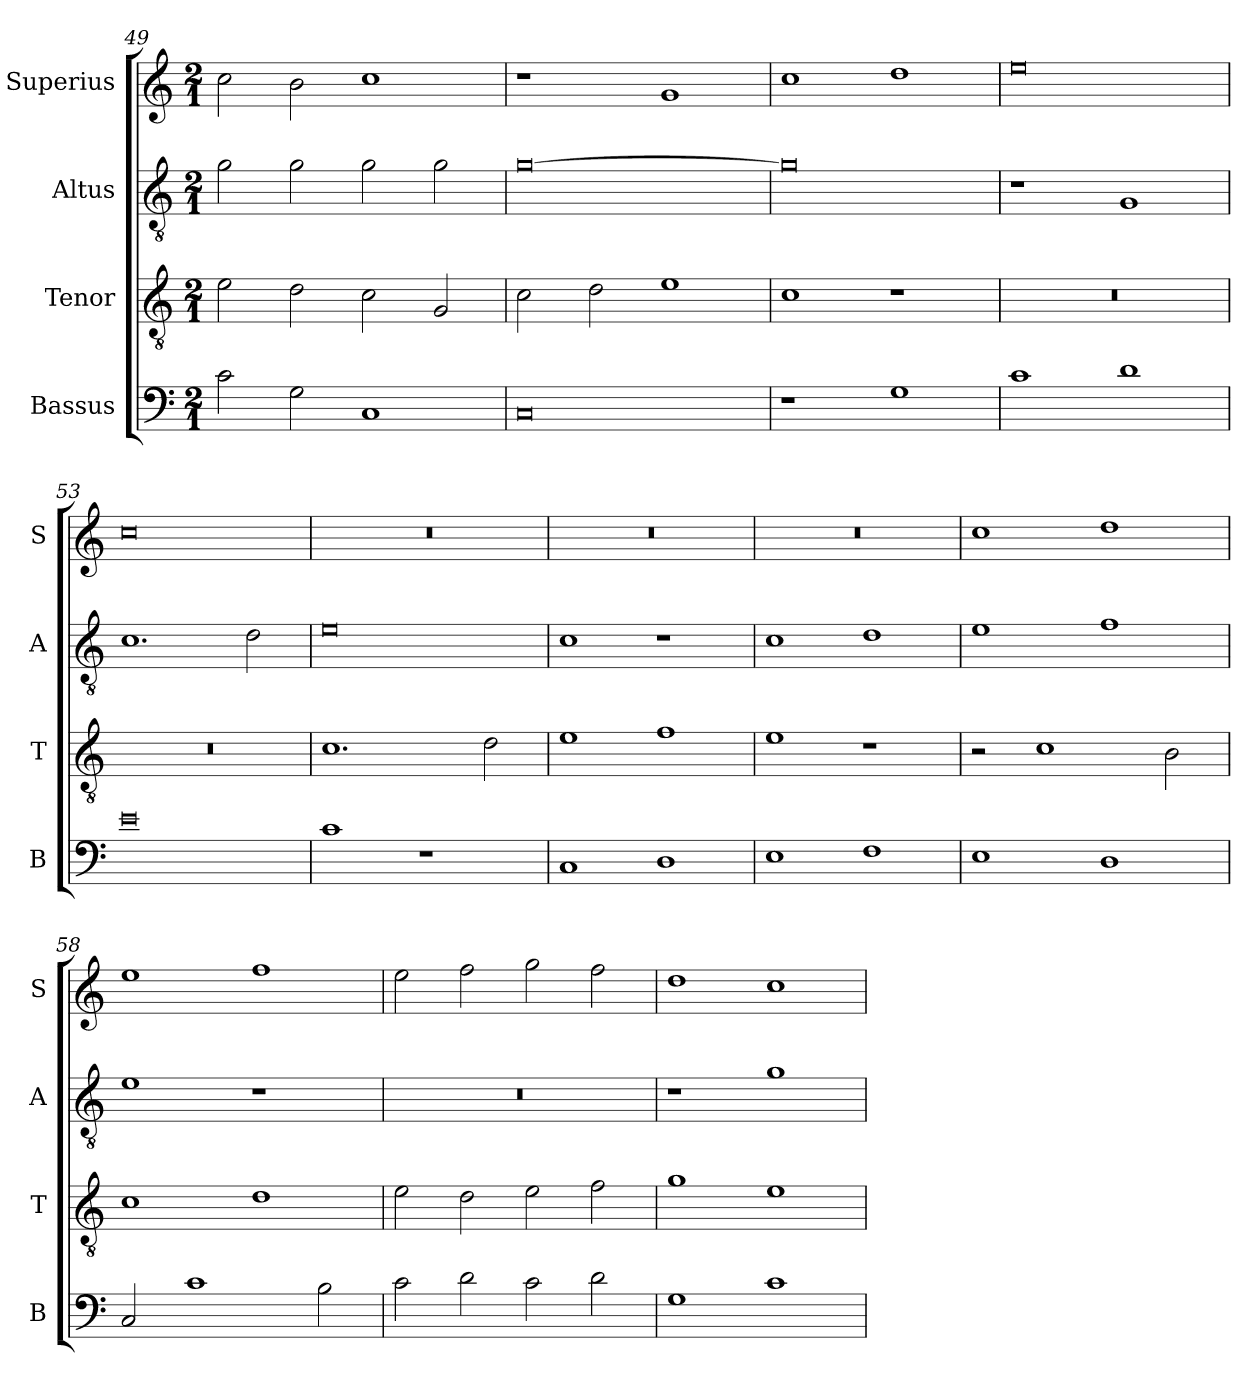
**kern	**kern	**kern	**kern
*part4	*part3	*part2	*part1
*staff4	*staff3	*staff2	*staff1
*I"Bassus	*I"Tenor	*I"Altus	*I"Superius
*I'B	*I'T	*I'A	*I'S
*clefF4	*clefGv2	*clefGv2	*clefG2
*k[]	*k[]	*k[]	*k[]
*M2/1	*M2/1	*M2/1	*M2/1
=49	=49	=49	=49
2c\	2e\	2g\	2cc\
2G\	2d\	2g\	2b\
1C	2c\	2g\	1cc
.	2G/	2g\	.
=50	=50	=50	=50
0C	2c\	[0g	1r
.	2d\	.	.
.	1e	.	1g
=51	=51	=51	=51
1r	1c	0g]	1cc
1G	1r	.	1dd
=52	=52	=52	=52
1c	0r	1r	0ee
1d	.	1G	.
=53	=53	=53	=53
0e	0r	1.c	0cc
.	.	2d\	.
=54	=54	=54	=54
1c	1.c	0e	0r
1r	.	.	.
.	2d\	.	.
=55	=55	=55	=55
1C	1e	1c	0r
1D	1f	1r	.
=56	=56	=56	=56
1E	1e	1c	0r
1F	1r	1d	.
=57	=57	=57	=57
1E	2r	1e	1cc
.	1c	.	.
1D	.	1f	1dd
.	2B\	.	.
=58	=58	=58	=58
2C/	1c	1e	1ee
1c	.	.	.
.	1d	1r	1ff
2B\	.	.	.
=59	=59	=59	=59
2c\	2e\	0r	2ee\
2d\	2d\	.	2ff\
2c\	2e\	.	2gg\
2d\	2f\	.	2ff\
=60	=60	=60	=60
1G	1g	1r	1dd
1c	1e	1g	1cc
=	=	=	=
*-	*-	*-	*-
